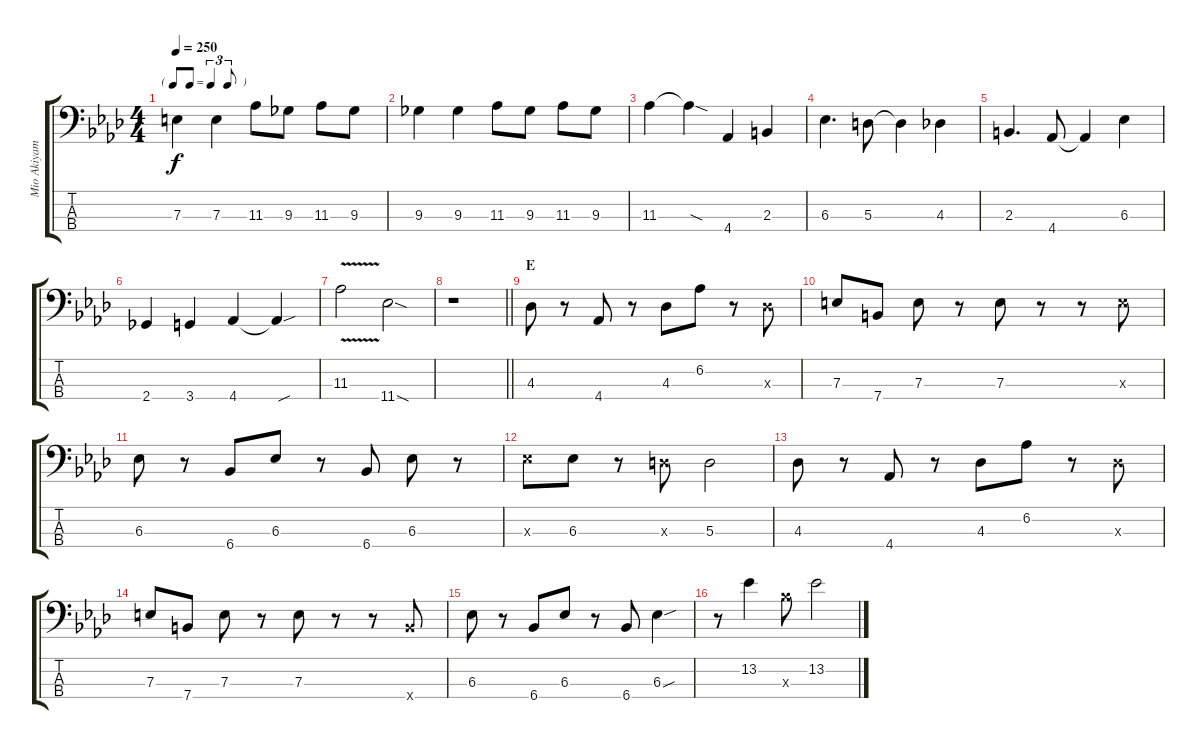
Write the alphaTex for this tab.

\track ("Mio Akiyama" "Mio Akiyam") {instrument electricbassfinger}
\staff {score tabs}
\tuning (G2 D2 A1 E1) {hide}
\ts (4 4)
\tf triplet8th
\tempo 250
\clef f4
\ks ab
7.3.4{dy f} 7.3.4 11.3.8 9.3.8 11.3.8 9.3.8 |
9.3.4 9.3.4 11.3.8 9.3.8 11.3.8 9.3.8 |
11.3.4 11.3{sod t}.4 4.4.4 2.3.4 |
6.3.4{d} 5.3.8 5.3{t}.4 4.3.4 |
2.3.4{d} 4.4.8 4.4{t}.4 6.3.4 |
2.4.4 3.4.4 4.4.4 4.4{sou t}.4 |
11.3{v}.2 11.4{sod}.2 |
\barLineRight lightlight
r.1 |
\section ("" "E")
4.3.8 r.8 4.4.8 r.8 4.3.8 6.2.8 r.8 4.3{x}.8 |
7.3.8 7.4.8 7.3.8 r.8 7.3.8 r.8 r.8 7.3{x}.8 |
6.3.8 r.8 6.4.8 6.3.8 r.8 6.4.8 6.3.8 r.8 |
6.3{x}.8 6.3.8 r.8 5.3{x}.8 5.3.2 |
4.3.8 r.8 4.4.8 r.8 4.3.8 6.2.8 r.8 4.3{x}.8 |
7.3.8 7.4.8 7.3.8 r.8 7.3.8 r.8 r.8 7.4{x}.8 |
6.3.8 r.8 6.4.8 6.3.8 r.8 6.4.8 6.3{sou}.4 |
r.8 13.2.4 13.3{x}.8 13.2.2
